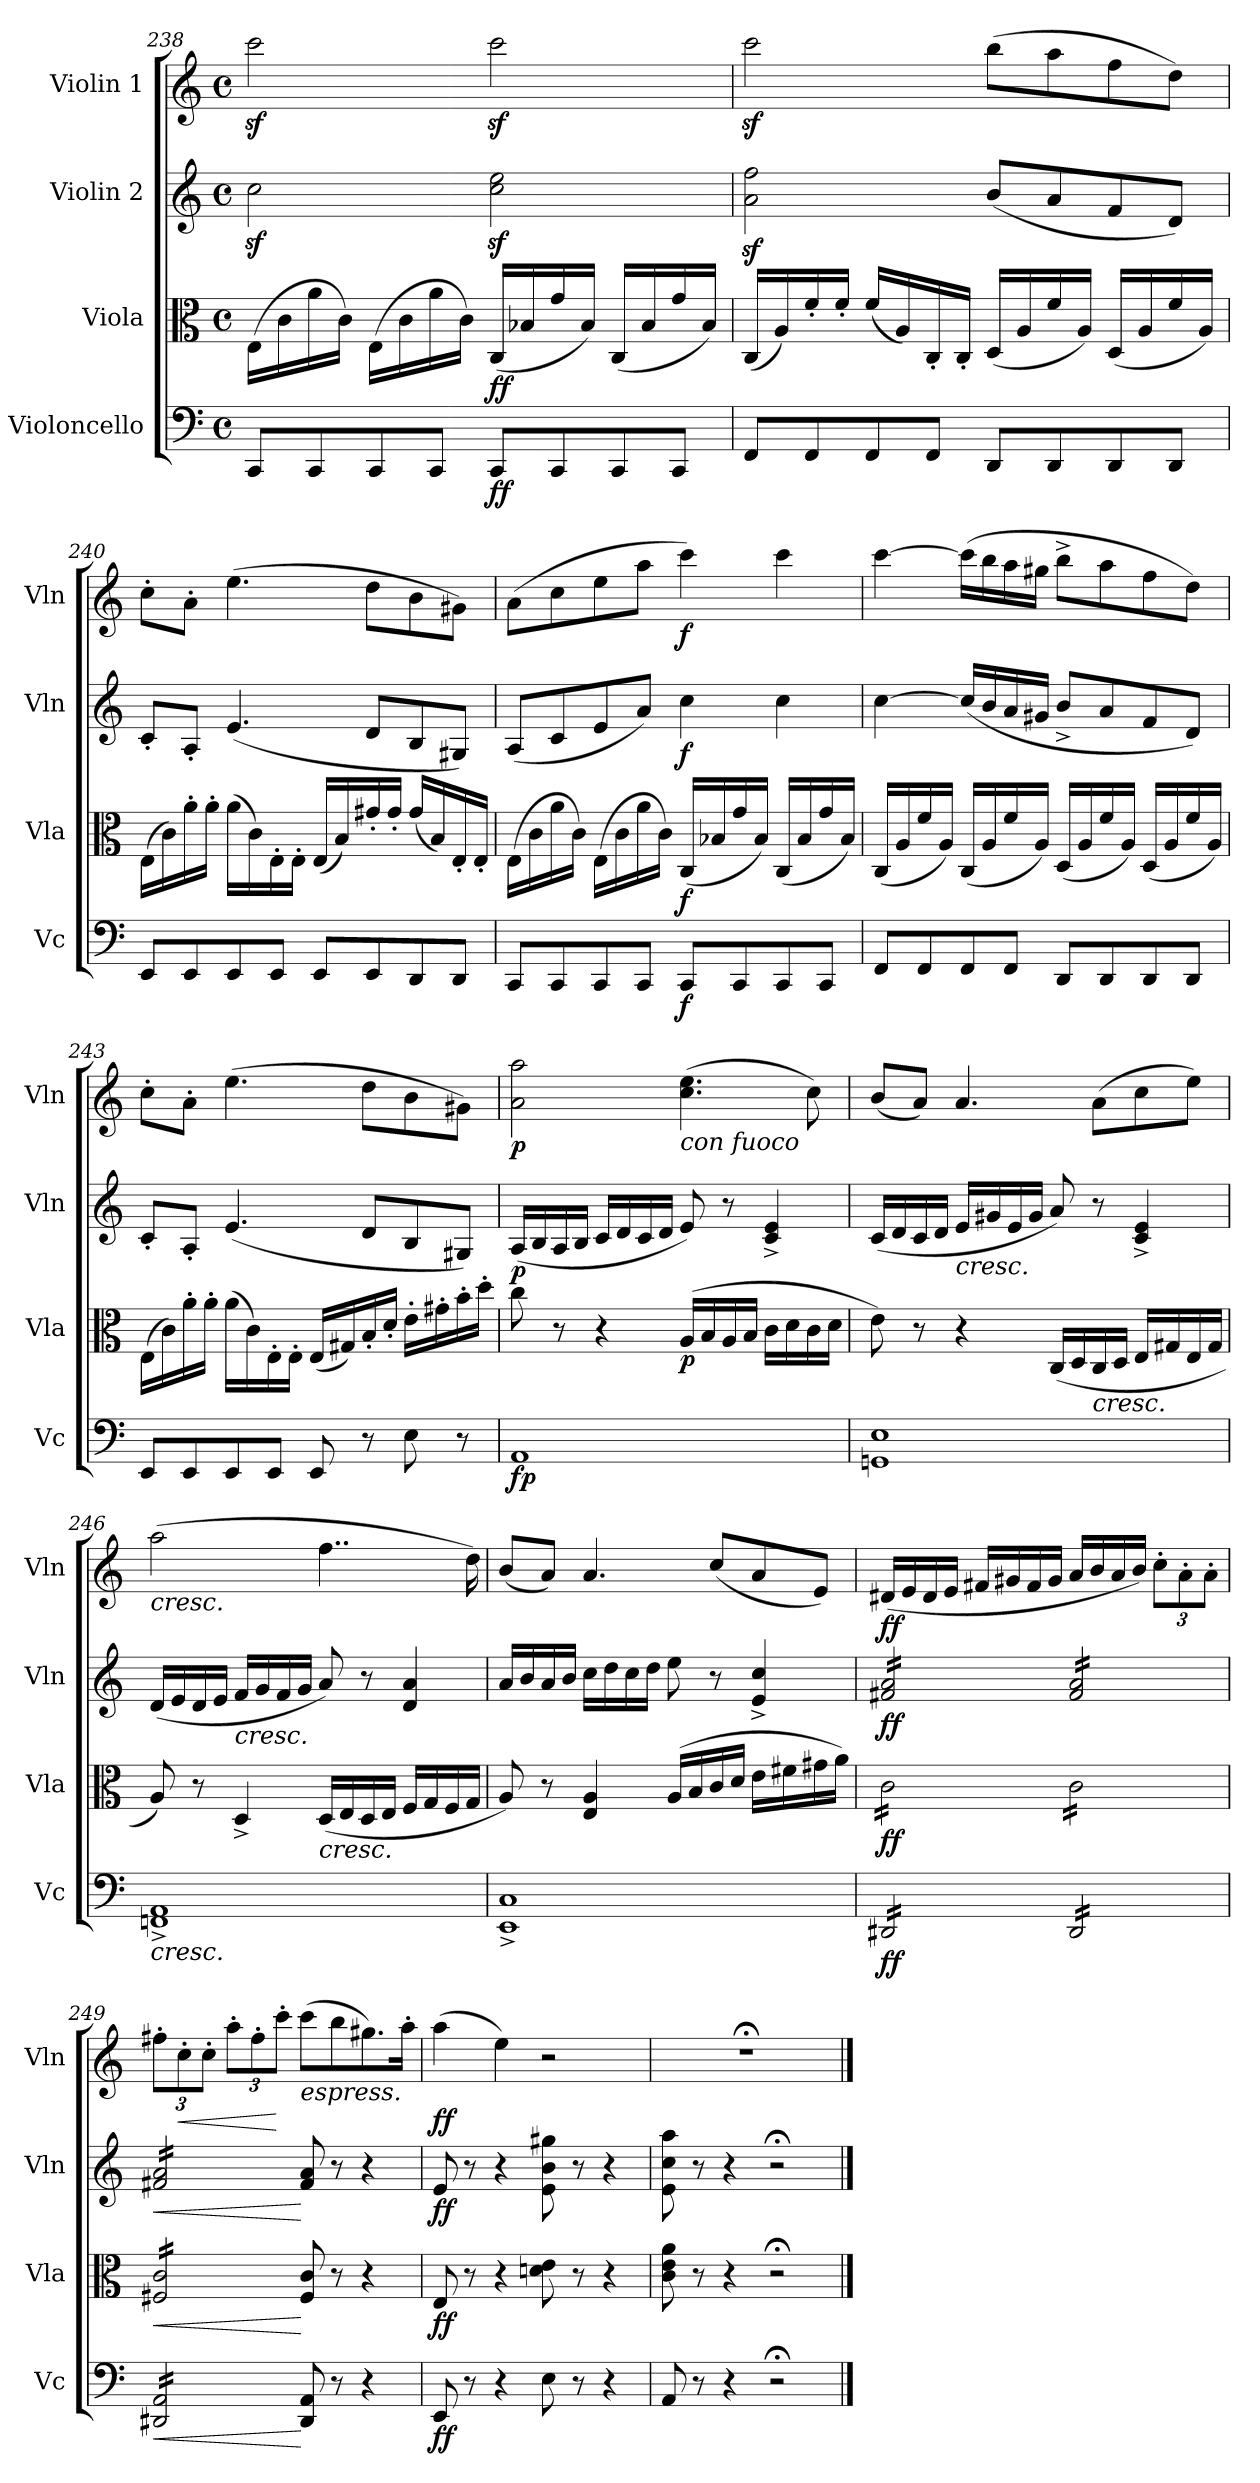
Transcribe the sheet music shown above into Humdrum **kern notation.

**kern	**dynam	**kern	**dynam	**kern	**dynam	**kern	**dynam
*part4	*part4	*part3	*part3	*part2	*part2	*part1	*part1
*staff4	*staff4	*staff3	*staff3	*staff2	*staff2	*staff1	*staff1
*I"Violoncello	*	*I"Viola	*	*I"Violin 2	*	*I"Violin 1	*
*I'Vc	*	*I'Vla	*	*I'Vln	*	*I'Vln	*
*clefF4	*	*clefC3	*	*clefG2	*	*clefG2	*
*k[]	*	*k[]	*	*k[]	*	*k[]	*
*M4/4	*	*M4/4	*	*M4/4	*	*M4/4	*
*met(c)	*	*met(c)	*	*met(c)	*	*met(c)	*
=238	=238	=238	=238	=238	=238	=238	=238
8CC/L	.	(16E\LL	.	2ccz<\	.	2cccz<\	.
.	.	16c\	.	.	.	.	.
8CC/	.	16a\	.	.	.	.	.
.	.	16c\JJ)	.	.	.	.	.
8CC/	.	(16E\LL	.	.	.	.	.
.	.	16c\	.	.	.	.	.
8CC/J	.	16a\	.	.	.	.	.
.	.	16c\JJ)	.	.	.	.	.
!	!LO:DY:b	!	!LO:DY:b	!	!	!	!
8CC/L	ff	(16C/LL	ff	2cc\z< 2ee\z<	.	2cccz<\	.
.	.	16B-X/	.	.	.	.	.
8CC/	.	16g/	.	.	.	.	.
.	.	16B-/JJ)	.	.	.	.	.
8CC/	.	(16C/LL	.	.	.	.	.
.	.	16B-/	.	.	.	.	.
8CC/J	.	16g/	.	.	.	.	.
.	.	16B-/JJ)	.	.	.	.	.
=239	=239	=239	=239	=239	=239	=239	=239
8FF/L	.	(16C/LL	.	2a\z< 2ff\z<	.	2cccz<\	.
.	.	16A/)	.	.	.	.	.
8FF/	.	16f'/	.	.	.	.	.
.	.	16f'/JJ	.	.	.	.	.
8FF/	.	(16f/LL	.	.	.	.	.
.	.	16A/)	.	.	.	.	.
8FF/J	.	16C'/	.	.	.	.	.
.	.	16C'/JJ	.	.	.	.	.
8DD/L	.	(16D/LL	.	(8b/L	.	(8bb\L	.
.	.	16A/	.	.	.	.	.
8DD/	.	16f/	.	8a/	.	8aa\	.
.	.	16A/JJ)	.	.	.	.	.
8DD/	.	(16D/LL	.	8f/	.	8ff\	.
.	.	16A/	.	.	.	.	.
8DD/J	.	16f/	.	8d/J)	.	8dd\J)	.
.	.	16A/JJ)	.	.	.	.	.
!!LO:LB:g=z
=240	=240	=240	=240	=240	=240	=240	=240
8EE/L	.	(16E\LL	.	8c'/L	.	8cc'\L	.
.	.	16c\)	.	.	.	.	.
8EE/	.	16a'\	.	8A'/J	.	8a'\J	.
.	.	16a'\JJ	.	.	.	.	.
8EE/	.	(16a\LL	.	(4.e/	.	(4.ee\	.
.	.	16c\)	.	.	.	.	.
8EE/J	.	16E'\	.	.	.	.	.
.	.	16E'\JJ	.	.	.	.	.
8EE/L	.	(16E/LL	.	.	.	.	.
.	.	16B/)	.	.	.	.	.
8EE/	.	16g#X'/	.	8d/L	.	8dd\L	.
.	.	16g#'/JJ	.	.	.	.	.
8DD/	.	(16g#/LL	.	8B/	.	8b\	.
.	.	16B/)	.	.	.	.	.
8DD/J	.	16E'/	.	8G#X/J)	.	8g#X\J)	.
.	.	16E'/JJ	.	.	.	.	.
=241	=241	=241	=241	=241	=241	=241	=241
8CC/L	.	(16E\LL	.	(8A/L	.	(8a\L	.
.	.	16c\	.	.	.	.	.
8CC/	.	16a\	.	8c/	.	8cc\	.
.	.	16c\JJ)	.	.	.	.	.
8CC/	.	(16E\LL	.	8e/	.	8ee\	.
.	.	16c\	.	.	.	.	.
8CC/J	.	16a\	.	8a/J)	.	8aa\J	.
.	.	16c\JJ)	.	.	.	.	.
!	!LO:DY:b	!	!LO:DY:b	!	!LO:DY:b	!	!LO:DY:b
8CC/L	f	(16C/LL	f	4cc\	f	4ccc\)	f
.	.	16B-X/	.	.	.	.	.
8CC/	.	16g/	.	.	.	.	.
.	.	16B-/JJ)	.	.	.	.	.
8CC/	.	(16C/LL	.	4cc\	.	4ccc\	.
.	.	16B-/	.	.	.	.	.
8CC/J	.	16g/	.	.	.	.	.
.	.	16B-/JJ)	.	.	.	.	.
!!LO:LB:g=z
=242	=242	=242	=242	=242	=242	=242	=242
8FF/L	.	(16C/LL	.	[4cc\	.	[4ccc\	.
.	.	16A/	.	.	.	.	.
8FF/	.	16f/	.	.	.	.	.
.	.	16A/JJ)	.	.	.	.	.
8FF/	.	(16C/LL	.	(<16cc/LL]	.	(16ccc\LL]	.
.	.	16A/	.	16b/	.	16bb\	.
8FF/J	.	16f/	.	16a/	.	16aa\	.
.	.	16A/JJ)	.	16g#X/JJ	.	16gg#X\JJ	.
8DD/L	.	(16D/LL	.	8b^/L	.	8bb^\L	.
.	.	16A/	.	.	.	.	.
8DD/	.	16f/	.	8a/	.	8aa\	.
.	.	16A/JJ)	.	.	.	.	.
8DD/	.	(16D/LL	.	8f/	.	8ff\	.
.	.	16A/	.	.	.	.	.
8DD/J	.	16f/	.	8d/J)	.	8dd\J)	.
.	.	16A/JJ)	.	.	.	.	.
=243	=243	=243	=243	=243	=243	=243	=243
8EE/L	.	(16E\LL	.	8c'/L	.	8cc'\L	.
.	.	16c\)	.	.	.	.	.
8EE/	.	16a'\	.	8A'/J	.	8a'\J	.
.	.	16a'\JJ	.	.	.	.	.
8EE/	.	(16a\LL	.	(4.e/	.	(4.ee\	.
.	.	16c\)	.	.	.	.	.
8EE/J	.	16E'\	.	.	.	.	.
.	.	16E'\JJ	.	.	.	.	.
8EE/	.	(16E/LL	.	.	.	.	.
.	.	16G#X/)	.	.	.	.	.
8r	.	16B'/	.	8d/L	.	8dd\L	.
.	.	16d'/JJ	.	.	.	.	.
8E\	.	16e'\LL	.	8B/	.	8b\	.
.	.	16g#X'\	.	.	.	.	.
8r	.	16b'\	.	8G#X/J)	.	8g#X\J)	.
.	.	16dd'\JJ	.	.	.	.	.
=244	=244	=244	=244	=244	=244	=244	=244
!	!LO:DY:b	!	!	!	!LO:DY:b	!	!LO:DY:b
1AA	fp	8cc\	.	(16A/LL	p	2a\ 2aa\	p
.	.	.	.	16B/	.	.	.
.	.	8r	.	16A/	.	.	.
.	.	.	.	16B/JJ	.	.	.
.	.	4r	.	16c/LL	.	.	.
.	.	.	.	16d/	.	.	.
.	.	.	.	16c/	.	.	.
.	.	.	.	16d/JJ	.	.	.
!	!	!	!	!	!	!LO:TX:b:i:t=con fuoco	!
!	!	!	!LO:DY:b	!	!	!	!
.	.	(16A/LL	p	8e/)	.	(4.cc\ 4.ee\	.
.	.	16B/	.	.	.	.	.
.	.	16A/	.	8r	.	.	.
.	.	16B/JJ	.	.	.	.	.
.	.	16c\LL	.	4c/^ 4e/^	.	.	.
.	.	16d\	.	.	.	.	.
.	.	16c\	.	.	.	8cc\)	.
.	.	16d\JJ	.	.	.	.	.
!!LO:LB:g=z
=245	=245	=245	=245	=245	=245	=245	=245
1GGn 1E	.	8e\)	.	(16c/LL	.	(8b/L	.
.	.	.	.	16d/	.	.	.
.	.	8r	.	16c/	.	8a/J)	.
.	.	.	.	16d/JJ	.	.	.
!	!	!	!	!LO:TX:b:i:t=cresc.	!	!	!
.	.	4r	.	16e/LL	.	4.a/	.
.	.	.	.	16g#X/	.	.	.
.	.	.	.	16e/	.	.	.
.	.	.	.	16g#/JJ	.	.	.
.	.	(16C/LL	.	8a/)	.	.	.
.	.	16D/	.	.	.	.	.
!	!	!LO:TX:b:i:t=cresc.	!	!	!	!	!
.	.	16C/	.	8r	.	(8a\L	.
.	.	16D/JJ	.	.	.	.	.
.	.	16E/LL	.	4c/^ 4e/^	.	8cc\	.
.	.	16G#X/	.	.	.	.	.
.	.	16E/	.	.	.	8ee\J)	.
.	.	16G#/JJ	.	.	.	.	.
!!LO:PB:g=z
=246	=246	=246	=246	=246	=246	=246	=246
!	!	!	!	!	!	!LO:TX:b:i:t=cresc.	!
!LO:TX:b:i:t=cresc.	!	!	!	!	!	!	!
1FFn^ 1AA^	.	8A/)	.	(16d/LL	.	(2aa\	.
.	.	.	.	16e/	.	.	.
.	.	8r	.	16d/	.	.	.
.	.	.	.	16e/JJ	.	.	.
!	!	!	!	!LO:TX:b:i:t=cresc.	!	!	!
.	.	4D^/	.	16f/LL	.	.	.
.	.	.	.	16g/	.	.	.
.	.	.	.	16f/	.	.	.
.	.	.	.	16g/JJ	.	.	.
!	!	!LO:TX:b:i:t=cresc.	!	!	!	!	!
.	.	(16D/LL	.	8a/)	.	4..ff\	.
.	.	16E/	.	.	.	.	.
.	.	16D/	.	8r	.	.	.
.	.	16E/JJ	.	.	.	.	.
.	.	16F/LL	.	4d/ 4a/	.	.	.
.	.	16G/	.	.	.	.	.
.	.	16F/	.	.	.	.	.
.	.	16G/JJ	.	.	.	16dd\)	.
=247	=247	=247	=247	=247	=247	=247	=247
1EE^ 1C^	.	8A/)	.	16a/LL	.	(8b/L	.
.	.	.	.	16b/	.	.	.
.	.	8r	.	16a/	.	8a/J)	.
.	.	.	.	16b/JJ	.	.	.
.	.	4E/ 4A/	.	16cc\LL	.	4.a/	.
.	.	.	.	16dd\	.	.	.
.	.	.	.	16cc\	.	.	.
.	.	.	.	16dd\JJ	.	.	.
.	.	(16A/LL	.	8ee\	.	.	.
.	.	16B/	.	.	.	.	.
.	.	16c/	.	8r	.	(8cc/L	.
.	.	16d/JJ	.	.	.	.	.
.	.	16e\LL	.	4e/^ 4cc/^	.	8a/	.
.	.	16f#X\	.	.	.	.	.
.	.	16g#X\	.	.	.	8e/J)	.
.	.	16a\JJ)	.	.	.	.	.
=248	=248	=248	=248	=248	=248	=248	=248
!	!LO:DY:b	!	!LO:DY:b	!	!LO:DY:b	!	!LO:DY:b
*tremolo	*	*	*	*	*	*	*
*	*	*tremolo	*	*	*	*	*
*	*	*	*	*tremolo	*	*	*
16DD#X/LL	ff	16c\LL	ff	16f#X/ 16a/LL	ff	(16d#X/LL	ff
16DD#X/	.	16c\	.	16f#X/ 16a/	.	16e/	.
16DD#X/	.	16c\	.	16f#X/ 16a/	.	16d#/	.
16DD#X/	.	16c\	.	16f#X/ 16a/	.	16e/JJ	.
16DD#X/	.	16c\	.	16f#X/ 16a/	.	16f#X/LL	.
16DD#X/	.	16c\	.	16f#X/ 16a/	.	16g#X/	.
16DD#X/	.	16c\	.	16f#X/ 16a/	.	16f#/	.
16DD#X/JJ	.	16c\JJ	.	16f#X/ 16a/JJ	.	16g#/JJ	.
16DD#/LL	.	16c\LL	.	16f#/ 16a/LL	.	16a/LL	.
16DD#/	.	16c\	.	16f#/ 16a/	.	16b/	.
16DD#/	.	16c\	.	16f#/ 16a/	.	16a/	.
16DD#/	.	16c\	.	16f#/ 16a/	.	16b/JJ)	.
*	*	*	*	*	*	*Xbrackettup	*
16DD#/	.	16c\	.	16f#/ 16a/	.	12cc'\L	.
16DD#/	.	16c\	.	16f#/ 16a/	.	.	.
.	.	.	.	.	.	12a'\	.
16DD#/	.	16c\	.	16f#/ 16a/	.	.	.
.	.	.	.	.	.	12a'\J	.
16DD#/JJ	.	16c\JJ	.	16f#/ 16a/JJ	.	.	.
!!LO:LB:g=z
=249	=249	=249	=249	=249	=249	=249	=249
!	!LO:HP:b	!	!LO:HP:b	!	!LO:HP:b	!	!
16DD#X/ 16AA/LL	<	16F#X/ 16c/LL	<	16f#X/ 16a/LL	<	12ff#X'\L	.
16DD#X/ 16AA/	.	16F#X/ 16c/	.	16f#X/ 16a/	.	.	.
!	!	!	!	!	!	!	!LO:HP:b
.	.	.	.	.	.	12cc'\	<
16DD#X/ 16AA/	.	16F#X/ 16c/	.	16f#X/ 16a/	.	.	.
.	.	.	.	.	.	12cc'\J	.
16DD#X/ 16AA/	.	16F#X/ 16c/	.	16f#X/ 16a/	.	.	.
16DD#X/ 16AA/	.	16F#X/ 16c/	.	16f#X/ 16a/	.	12aa'\L	.
16DD#X/ 16AA/	.	16F#X/ 16c/	.	16f#X/ 16a/	.	.	.
.	.	.	.	.	.	12ff#'\	.
16DD#X/ 16AA/	.	16F#X/ 16c/	.	16f#X/ 16a/	.	.	.
.	.	.	.	.	.	12ccc'\J	[
16DD#X/ 16AA/JJ	.	16F#X/ 16c/JJ	.	16f#X/ 16a/JJ	.	.	.
*	*	*	*	*Xtremolo	*	*	*
*	*	*Xtremolo	*	*	*	*	*
*Xtremolo	*	*	*	*	*	*	*
!	!	!	!	!	!	!LO:TX:b:i:t=espress.	!
8DD#/ 8AA/	[	8F#/ 8c/	[	8f#/ 8a/	[	(8ccc\L	.
8r	.	8r	.	8r	.	8bb\	.
4r	.	4r	.	4r	.	8.gg#X\)	.
.	.	.	.	.	.	16aa'\Jk	.
=250	=250	=250	=250	=250	=250	=250	=250
!	!LO:DY:b	!	!LO:DY:b	!	!LO:DY:b	!	!LO:DY:b
8EE/	ff	8E/	ff	8e/	ff	(4aa\	ff
8r	.	8r	.	8r	.	.	.
4r	.	4r	.	4r	.	4ee\)	.
8E\	.	8dn\ 8e\	.	8e\ 8b\ 8gg#X\	.	2r	.
8r	.	8r	.	8r	.	.	.
4r	.	4r	.	4r	.	.	.
=251	=251	=251	=251	=251	=251	=251	=251
8AA/	.	8c\ 8e\ 8a\	.	8e\ 8cc\ 8aa\	.	1r;<	.
8r	.	8r	.	8r	.	.	.
4r	.	4r	.	4r	.	.	.
2r;<	.	2r;<	.	2r;<	.	.	.
==	==	==	==	==	==	==	==
*-	*-	*-	*-	*-	*-	*-	*-
